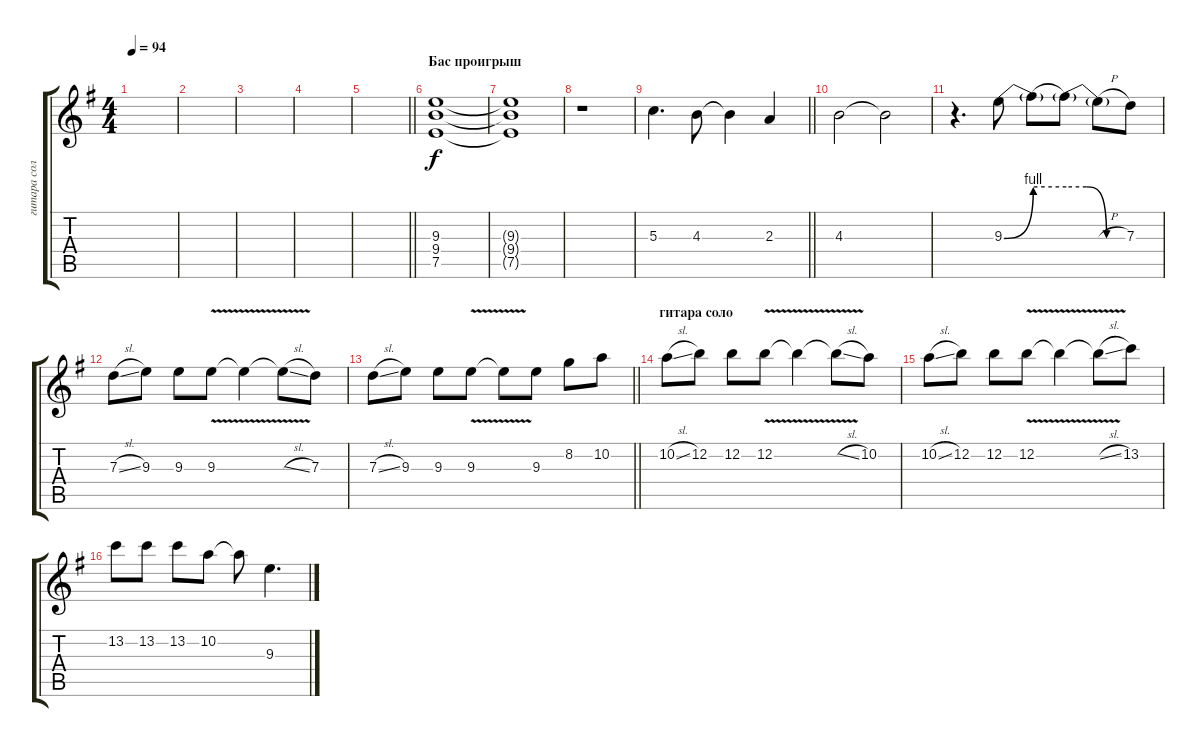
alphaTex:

\track ("гитара соло" "гитара сол") {instrument distortionguitar}
\staff {score tabs}
\tuning (E4 B3 G3 D3 A2 E2) {hide}
\ts (4 4)
\tempo 94
\clef g2
\ks g
|
|
|
|
\barLineRight lightlight
|
\section ("" "Бас проигрыш")
(9.3 9.4 7.5).1 |
(9.3{t} 9.4{t} 7.5{t}).1 |
r.1 |
\barLineRight lightlight
5.3.4{d} 4.3.8 4.3{t}.4 2.3.4 |
4.3.2 4.3{t}.2 |
r.4{d} 9.3{be (bend 0 0 60 4)}.8 9.3{be (hold 0 4 60 4) t}.8 9.3{be (custom 0 4 20 4 40 0 60 0) t}.8 9.3{h t}.8 7.3.8 |
7.3{sl}.8 9.3.8 9.3.8 9.3{v}.8 9.3{v t}.4 9.3{sl t}.8 7.3.8 |
\barLineRight lightlight
7.3{sl}.8 9.3.8 9.3.8 9.3{v}.8 9.3{v t}.8 9.3.8 8.2.8 10.2.8 |
\section ("" "гитара соло")
10.2{sl}.8 12.2.8 12.2.8 12.2{v}.8 12.2{v t}.4 12.2{sl t}.8 10.2.8 |
10.2{sl}.8 12.2.8 12.2.8 12.2{v}.8 12.2{v t}.4 12.2{sl t}.8 13.2.8 |
13.2.8 13.2.8 13.2.8 10.2.8 10.2{t}.8 9.3.4{d}
